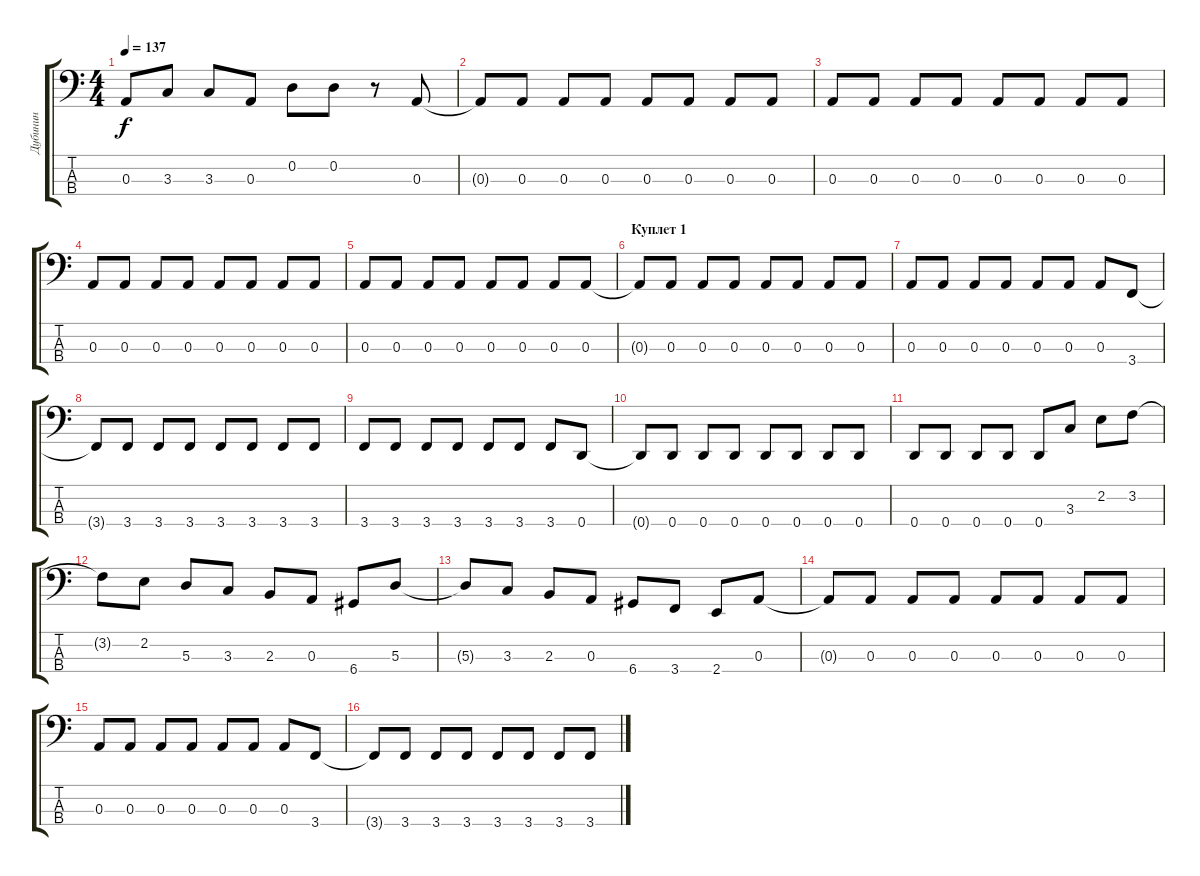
\track ("Дубинин" "Дубинин") {instrument electricbassfinger}
\staff {score tabs}
\tuning (G2 D2 A1 D1) {hide}
\ts (4 4)
\tempo 137
\clef f4
\ks c
0.3.8{dy f} 3.3.8 3.3.8 0.3.8 0.2.8 0.2.8 r.8 0.3.8 |
0.3{t}.8 0.3.8 0.3.8 0.3.8 0.3.8 0.3.8 0.3.8 0.3.8 |
0.3.8 0.3.8 0.3.8 0.3.8 0.3.8 0.3.8 0.3.8 0.3.8 |
0.3.8 0.3.8 0.3.8 0.3.8 0.3.8 0.3.8 0.3.8 0.3.8 |
0.3.8 0.3.8 0.3.8 0.3.8 0.3.8 0.3.8 0.3.8 0.3.8 |
\section ("" "Куплет 1")
0.3{t}.8 0.3.8 0.3.8 0.3.8 0.3.8 0.3.8 0.3.8 0.3.8 |
0.3.8 0.3.8 0.3.8 0.3.8 0.3.8 0.3.8 0.3.8 3.4.8 |
3.4{t}.8 3.4.8 3.4.8 3.4.8 3.4.8 3.4.8 3.4.8 3.4.8 |
3.4.8 3.4.8 3.4.8 3.4.8 3.4.8 3.4.8 3.4.8 0.4.8 |
0.4{t}.8 0.4.8 0.4.8 0.4.8 0.4.8 0.4.8 0.4.8 0.4.8 |
0.4.8 0.4.8 0.4.8 0.4.8 0.4.8 3.3.8 2.2.8 3.2.8 |
3.2{t}.8 2.2.8 5.3.8 3.3.8 2.3.8 0.3.8 6.4.8 5.3.8 |
5.3{t}.8 3.3.8 2.3.8 0.3.8 6.4.8 3.4.8 2.4.8 0.3.8 |
0.3{t}.8 0.3.8 0.3.8 0.3.8 0.3.8 0.3.8 0.3.8 0.3.8 |
0.3.8 0.3.8 0.3.8 0.3.8 0.3.8 0.3.8 0.3.8 3.4.8 |
3.4{t}.8 3.4.8 3.4.8 3.4.8 3.4.8 3.4.8 3.4.8 3.4.8
